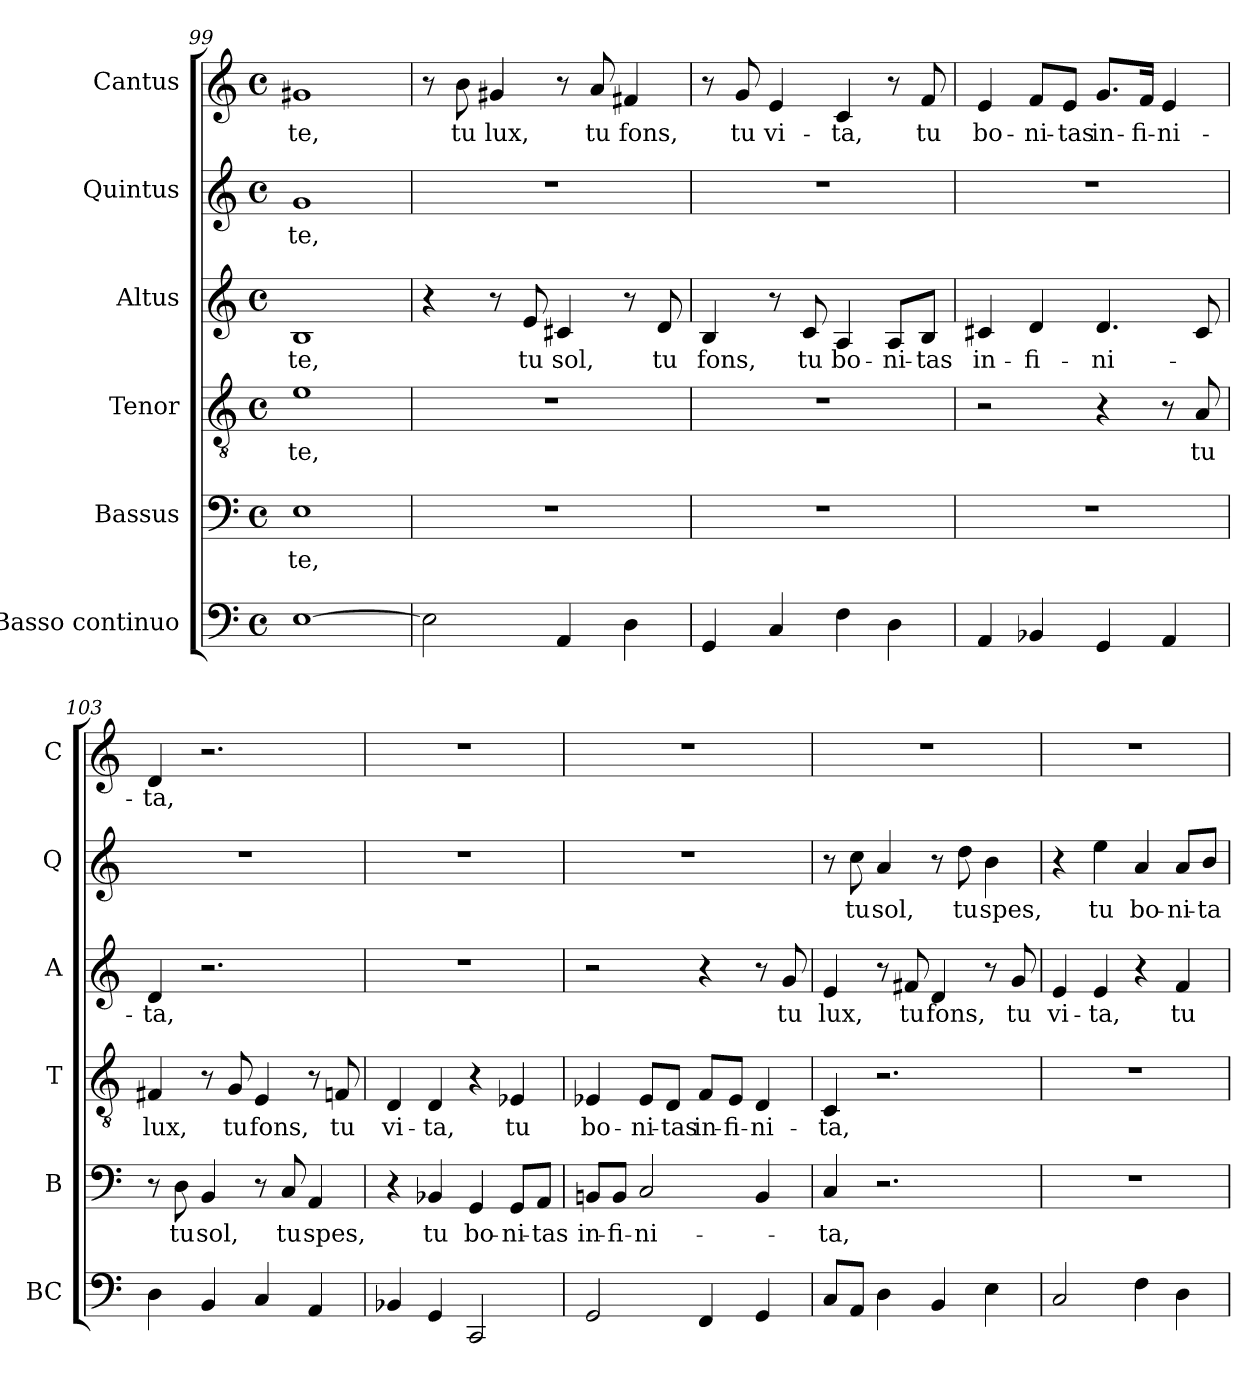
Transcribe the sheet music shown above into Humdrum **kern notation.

**kern	**kern	**text	**kern	**text	**kern	**text	**kern	**text	**kern	**text
*part6	*part5	*part5	*part4	*part4	*part3	*part3	*part2	*part2	*part1	*part1
*staff6	*staff5	*staff5	*staff4	*staff4	*staff3	*staff3	*staff2	*staff2	*staff1	*staff1
*I"Basso continuo	*I"Bassus	*	*I"Tenor	*	*I"Altus	*	*I"Quintus	*	*I"Cantus	*
*I'BC	*I'B	*	*I'T	*	*I'A	*	*I'Q	*	*I'C	*
*clefF4	*clefF4	*	*clefGv2	*	*clefG2	*	*clefG2	*	*clefG2	*
*k[]	*k[]	*	*k[]	*	*k[]	*	*k[]	*	*k[]	*
*C:	*C:	*	*C:	*	*C:	*	*C:	*	*C:	*
*M4/4	*M4/4	*	*M4/4	*	*M4/4	*	*M4/4	*	*M4/4	*
*met(c)	*met(c)	*	*met(c)	*	*met(c)	*	*met(c)	*	*met(c)	*
=99	=99	=99	=99	=99	=99	=99	=99	=99	=99	=99
!	!	!LO:LY:b	!	!LO:LY:b	!	!LO:LY:b	!	!LO:LY:b	!	!LO:LY:b
[1E	1E	te,	1e	te,	1B	te,	1g	te,	1g#X	te,
=100	=100	=100	=100	=100	=100	=100	=100	=100	=100	=100
2E\]	1r	.	1r	.	4r	.	1r	.	8r	.
!	!	!	!	!	!	!	!	!	!	!LO:LY:b
.	.	.	.	.	.	.	.	.	8b\	tu
!	!	!	!	!	!	!	!	!	!	!LO:LY:b
.	.	.	.	.	8r	.	.	.	4g#X/	lux,
!	!	!	!	!	!	!LO:LY:b	!	!	!	!
.	.	.	.	.	8e/	tu	.	.	.	.
!	!	!	!	!	!	!LO:LY:b	!	!	!	!
4AA/	.	.	.	.	4c#X/	sol,	.	.	8r	.
!	!	!	!	!	!	!	!	!	!	!LO:LY:b
.	.	.	.	.	.	.	.	.	8a/	tu
!	!	!	!	!	!	!	!	!	!	!LO:LY:b
4D\	.	.	.	.	8r	.	.	.	4f#X/	fons,
!	!	!	!	!	!	!LO:LY:b	!	!	!	!
.	.	.	.	.	8d/	tu	.	.	.	.
=101	=101	=101	=101	=101	=101	=101	=101	=101	=101	=101
!	!	!	!	!	!	!LO:LY:b	!	!	!	!
4GG/	1r	.	1r	.	4B/	fons,	1r	.	8r	.
!	!	!	!	!	!	!	!	!	!	!LO:LY:b
.	.	.	.	.	.	.	.	.	8g/	tu
!	!	!	!	!	!	!	!	!	!	!LO:LY:b
4C/	.	.	.	.	8r	.	.	.	4e/	vi-
!	!	!	!	!	!	!LO:LY:b	!	!	!	!
.	.	.	.	.	8c/	tu	.	.	.	.
!	!	!	!	!	!	!LO:LY:b	!	!	!	!LO:LY:b
4F\	.	.	.	.	4A/	bo-	.	.	4c/	-ta,
!	!	!	!	!	!	!LO:LY:b	!	!	!	!
4D\	.	.	.	.	8A/L	-ni-	.	.	8r	.
!	!	!	!	!	!	!LO:LY:b	!	!	!	!LO:LY:b
.	.	.	.	.	8B/J	-tas	.	.	8f/	tu
!!LO:LB:g=z
=102	=102	=102	=102	=102	=102	=102	=102	=102	=102	=102
!	!	!	!	!	!	!LO:LY:b	!	!	!	!LO:LY:b
4AA/	1r	.	2r	.	4c#X/	in-	1r	.	4e/	bo-
!	!	!	!	!	!	!LO:LY:b	!	!	!	!LO:LY:b
4BB-X/	.	.	.	.	4d/	-fi-	.	.	8f/L	-ni-
!	!	!	!	!	!	!	!	!	!	!LO:LY:b
.	.	.	.	.	.	.	.	.	8e/J	-tas
!	!	!	!	!	!	!LO:LY:b	!	!	!	!LO:LY:b
4GG/	.	.	4r	.	4.d/	-ni-	.	.	8.g/L	in-
!	!	!	!	!	!	!	!	!	!	!LO:LY:b
.	.	.	.	.	.	.	.	.	16f/Jk	-fi-
!	!	!	!	!	!	!	!	!	!	!LO:LY:b
4AA/	.	.	8r	.	.	.	.	.	4e/	-ni-
!	!	!	!	!LO:LY:b	!	!	!	!	!	!
.	.	.	8A/	tu	8c#/	.	.	.	.	.
=103	=103	=103	=103	=103	=103	=103	=103	=103	=103	=103
!	!	!	!	!LO:LY:b	!	!LO:LY:b	!	!	!	!LO:LY:b
4D\	8r	.	4F#X/	lux,	4d/	-ta,	1r	.	4d/	-ta,
!	!	!LO:LY:b	!	!	!	!	!	!	!	!
.	8D\	tu	.	.	.	.	.	.	.	.
!	!	!LO:LY:b	!	!	!	!	!	!	!	!
4BB/	4BB/	sol,	8r	.	2.r	.	.	.	2.r	.
!	!	!	!	!LO:LY:b	!	!	!	!	!	!
.	.	.	8G/	tu	.	.	.	.	.	.
!	!	!	!	!LO:LY:b	!	!	!	!	!	!
4C/	8r	.	4E/	fons,	.	.	.	.	.	.
!	!	!LO:LY:b	!	!	!	!	!	!	!	!
.	8C/	tu	.	.	.	.	.	.	.	.
!	!	!LO:LY:b	!	!	!	!	!	!	!	!
4AA/	4AA/	spes,	8r	.	.	.	.	.	.	.
!	!	!	!	!LO:LY:b	!	!	!	!	!	!
.	.	.	8Fn/	tu	.	.	.	.	.	.
=104	=104	=104	=104	=104	=104	=104	=104	=104	=104	=104
!	!	!	!	!LO:LY:b	!	!	!	!	!	!
4BB-X/	4r	.	4D/	vi-	1r	.	1r	.	1r	.
!	!	!LO:LY:b	!	!LO:LY:b	!	!	!	!	!	!
4GG/	4BB-X/	tu	4D/	-ta,	.	.	.	.	.	.
!	!	!LO:LY:b	!	!	!	!	!	!	!	!
2CC/	4GG/	bo-	4r	.	.	.	.	.	.	.
!	!	!LO:LY:b	!	!LO:LY:b	!	!	!	!	!	!
.	8GG/L	-ni-	4E-X/	tu	.	.	.	.	.	.
!	!	!LO:LY:b	!	!	!	!	!	!	!	!
.	8AA/J	-tas	.	.	.	.	.	.	.	.
=105	=105	=105	=105	=105	=105	=105	=105	=105	=105	=105
!	!	!LO:LY:b	!	!LO:LY:b	!	!	!	!	!	!
2GG/	8BBni/L	in-	4E-X/	bo-	2r	.	1r	.	1r	.
!	!	!LO:LY:b	!	!	!	!	!	!	!	!
.	8BB/J	-fi-	.	.	.	.	.	.	.	.
!	!	!LO:LY:b	!	!LO:LY:b	!	!	!	!	!	!
.	2C/	-ni-	8E-/L	-ni-	.	.	.	.	.	.
!	!	!	!	!LO:LY:b	!	!	!	!	!	!
.	.	.	8D/J	-tas	.	.	.	.	.	.
!	!	!	!	!LO:LY:b	!	!	!	!	!	!
4FF/	.	.	8F/L	in-	4r	.	.	.	.	.
!	!	!	!	!LO:LY:b	!	!	!	!	!	!
.	.	.	8E-/J	-fi-	.	.	.	.	.	.
!	!	!	!	!LO:LY:b	!	!	!	!	!	!
4GG/	4BB/	.	4D/	-ni-	8r	.	.	.	.	.
!	!	!	!	!	!	!LO:LY:b	!	!	!	!
.	.	.	.	.	8g/	tu	.	.	.	.
=106	=106	=106	=106	=106	=106	=106	=106	=106	=106	=106
!	!	!LO:LY:b	!	!LO:LY:b	!	!LO:LY:b	!	!	!	!
8C/L	4C/	-ta,	4C/	-ta,	4e/	lux,	8r	.	1r	.
!	!	!	!	!	!	!	!	!LO:LY:b	!	!
8AA/J	.	.	.	.	.	.	8cc\	tu	.	.
!	!	!	!	!	!	!	!	!LO:LY:b	!	!
4D\	2.r	.	2.r	.	8r	.	4a/	sol,	.	.
!	!	!	!	!	!	!LO:LY:b	!	!	!	!
.	.	.	.	.	8f#X/	tu	.	.	.	.
!	!	!	!	!	!	!LO:LY:b	!	!	!	!
4BB/	.	.	.	.	4d/	fons,	8r	.	.	.
!	!	!	!	!	!	!	!	!LO:LY:b	!	!
.	.	.	.	.	.	.	8dd\	tu	.	.
!	!	!	!	!	!	!	!	!LO:LY:b	!	!
4E\	.	.	.	.	8r	.	4b\	spes,	.	.
!	!	!	!	!	!	!LO:LY:b	!	!	!	!
.	.	.	.	.	8g/	tu	.	.	.	.
!!LO:PB:g=z
=107	=107	=107	=107	=107	=107	=107	=107	=107	=107	=107
!	!	!	!	!	!	!LO:LY:b	!	!	!	!
2C/	1r	.	1r	.	4e/	vi-	4r	.	1r	.
!	!	!	!	!	!	!LO:LY:b	!	!LO:LY:b	!	!
.	.	.	.	.	4e/	-ta,	4ee\	tu	.	.
!	!	!	!	!	!	!	!	!LO:LY:b	!	!
4F\	.	.	.	.	4r	.	4a/	bo-	.	.
!	!	!	!	!	!	!LO:LY:b	!	!LO:LY:b	!	!
4D\	.	.	.	.	4f/	tu	8a/L	-ni-	.	.
!	!	!	!	!	!	!	!	!LO:LY:b	!	!
.	.	.	.	.	.	.	8b/J	-ta	.	.
=	=	=	=	=	=	=	=	=	=	=
*-	*-	*-	*-	*-	*-	*-	*-	*-	*-	*-
